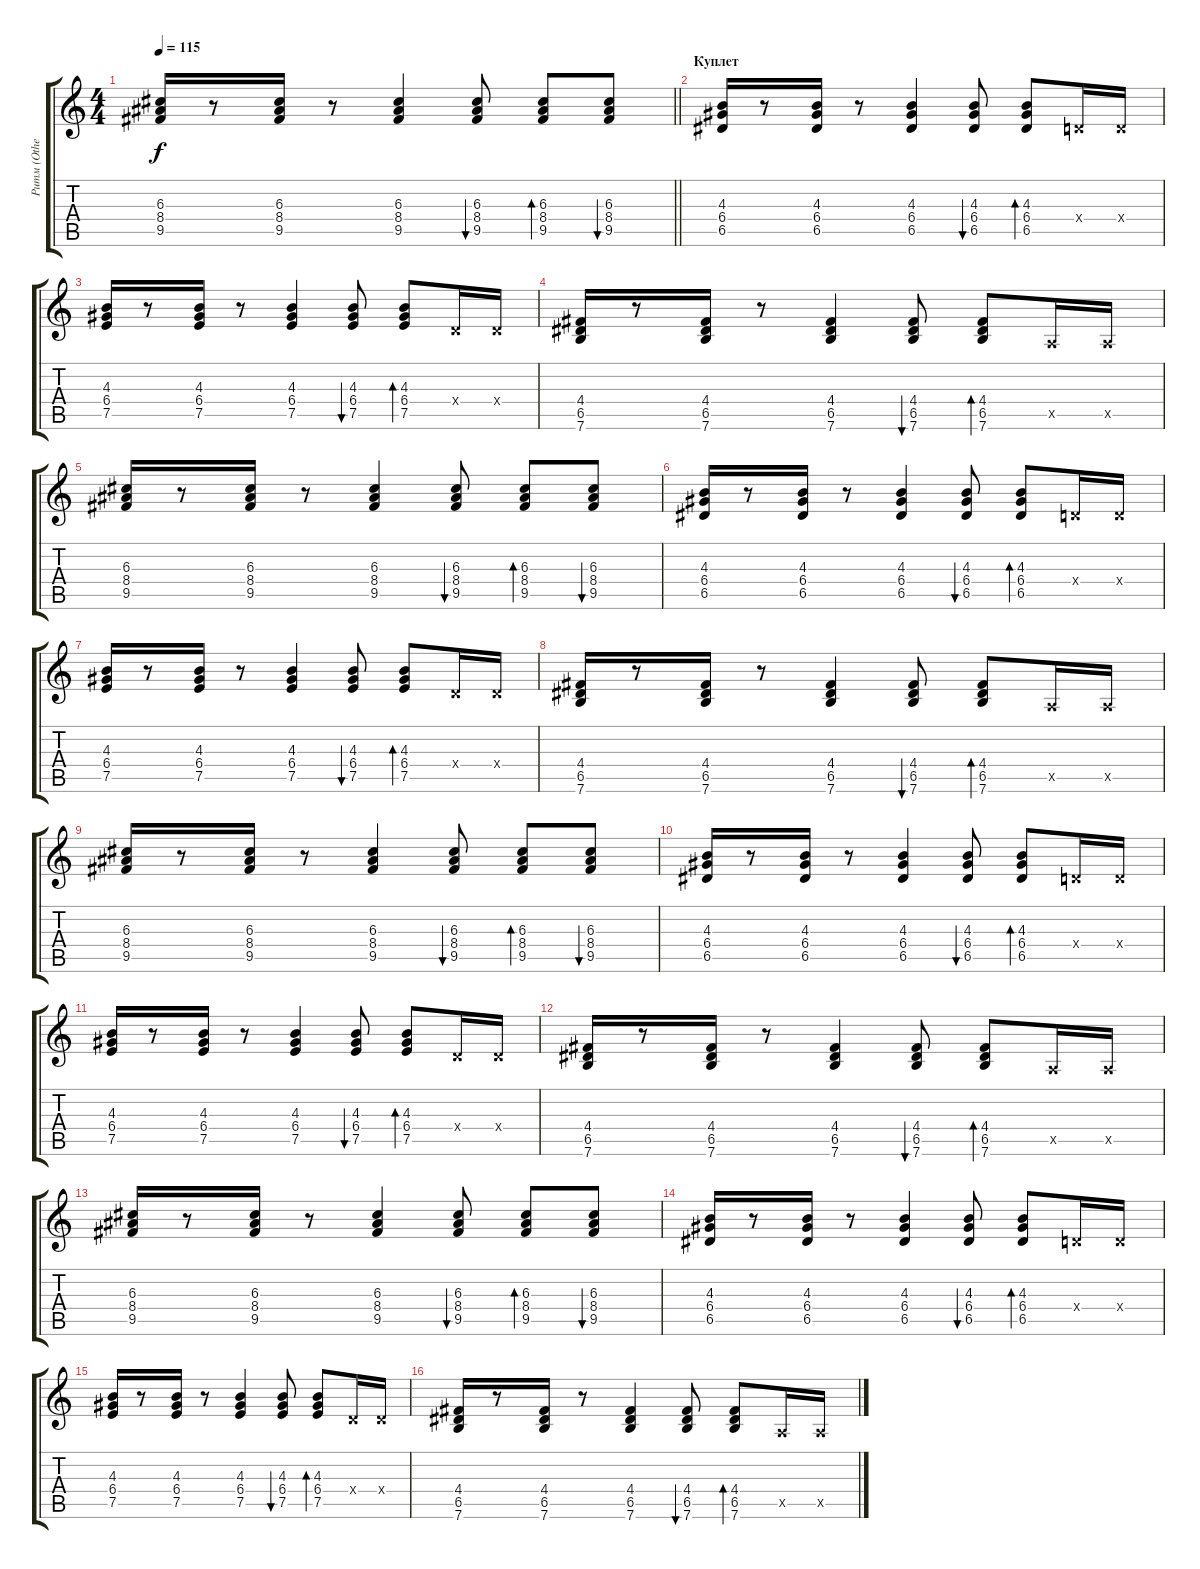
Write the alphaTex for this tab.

\track ("Ритм (OtherSide)" "Ритм (Othe") {instrument electricguitarclean}
\staff {score tabs}
\tuning (E4 B3 G3 D3 A2 E2) {hide}
\ts (4 4)
\tempo 115
\clef g2
\barLineRight lightlight
\ks c
(6.3 8.4 9.5).16{dy f} r.8 (6.3 8.4 9.5).16 r.8 (6.3 8.4 9.5).4 (6.3 8.4 9.5).8{bu 60} (6.3 8.4 9.5).8{bd 60} (6.3 8.4 9.5).8{bu 60} |
\section ("" "Куплет")
(4.3 6.4 6.5).16 r.8 (4.3 6.4 6.5).16 r.8 (4.3 6.4 6.5).4 (4.3 6.4 6.5).8{bu 60} (4.3 6.4 6.5).8{bd 60} 0.4{x}.16 0.4{x}.16 |
(4.3 6.4 7.5).16 r.8 (4.3 6.4 7.5).16 r.8 (4.3 6.4 7.5).4 (4.3 6.4 7.5).8{bu 60} (4.3 6.4 7.5).8{bd 60} 0.4{x}.16 0.4{x}.16 |
(4.4 6.5 7.6).16 r.8 (4.4 6.5 7.6).16 r.8 (4.4 6.5 7.6).4 (4.4 6.5 7.6).8{bu 60} (4.4 6.5 7.6).8{bd 60} 0.5{x}.16 0.5{x}.16 |
(6.3 8.4 9.5).16 r.8 (6.3 8.4 9.5).16 r.8 (6.3 8.4 9.5).4 (6.3 8.4 9.5).8{bu 60} (6.3 8.4 9.5).8{bd 60} (6.3 8.4 9.5).8{bu 60} |
(4.3 6.4 6.5).16 r.8 (4.3 6.4 6.5).16 r.8 (4.3 6.4 6.5).4 (4.3 6.4 6.5).8{bu 60} (4.3 6.4 6.5).8{bd 60} 0.4{x}.16 0.4{x}.16 |
(4.3 6.4 7.5).16 r.8 (4.3 6.4 7.5).16 r.8 (4.3 6.4 7.5).4 (4.3 6.4 7.5).8{bu 60} (4.3 6.4 7.5).8{bd 60} 0.4{x}.16 0.4{x}.16 |
(4.4 6.5 7.6).16 r.8 (4.4 6.5 7.6).16 r.8 (4.4 6.5 7.6).4 (4.4 6.5 7.6).8{bu 60} (4.4 6.5 7.6).8{bd 60} 0.5{x}.16 0.5{x}.16 |
(6.3 8.4 9.5).16 r.8 (6.3 8.4 9.5).16 r.8 (6.3 8.4 9.5).4 (6.3 8.4 9.5).8{bu 60} (6.3 8.4 9.5).8{bd 60} (6.3 8.4 9.5).8{bu 60} |
(4.3 6.4 6.5).16 r.8 (4.3 6.4 6.5).16 r.8 (4.3 6.4 6.5).4 (4.3 6.4 6.5).8{bu 60} (4.3 6.4 6.5).8{bd 60} 0.4{x}.16 0.4{x}.16 |
(4.3 6.4 7.5).16 r.8 (4.3 6.4 7.5).16 r.8 (4.3 6.4 7.5).4 (4.3 6.4 7.5).8{bu 60} (4.3 6.4 7.5).8{bd 60} 0.4{x}.16 0.4{x}.16 |
(4.4 6.5 7.6).16 r.8 (4.4 6.5 7.6).16 r.8 (4.4 6.5 7.6).4 (4.4 6.5 7.6).8{bu 60} (4.4 6.5 7.6).8{bd 60} 0.5{x}.16 0.5{x}.16 |
(6.3 8.4 9.5).16 r.8 (6.3 8.4 9.5).16 r.8 (6.3 8.4 9.5).4 (6.3 8.4 9.5).8{bu 60} (6.3 8.4 9.5).8{bd 60} (6.3 8.4 9.5).8{bu 60} |
(4.3 6.4 6.5).16 r.8 (4.3 6.4 6.5).16 r.8 (4.3 6.4 6.5).4 (4.3 6.4 6.5).8{bu 60} (4.3 6.4 6.5).8{bd 60} 0.4{x}.16 0.4{x}.16 |
(4.3 6.4 7.5).16 r.8 (4.3 6.4 7.5).16 r.8 (4.3 6.4 7.5).4 (4.3 6.4 7.5).8{bu 60} (4.3 6.4 7.5).8{bd 60} 0.4{x}.16 0.4{x}.16 |
(4.4 6.5 7.6).16 r.8 (4.4 6.5 7.6).16 r.8 (4.4 6.5 7.6).4 (4.4 6.5 7.6).8{bu 60} (4.4 6.5 7.6).8{bd 60} 0.5{x}.16 0.5{x}.16
